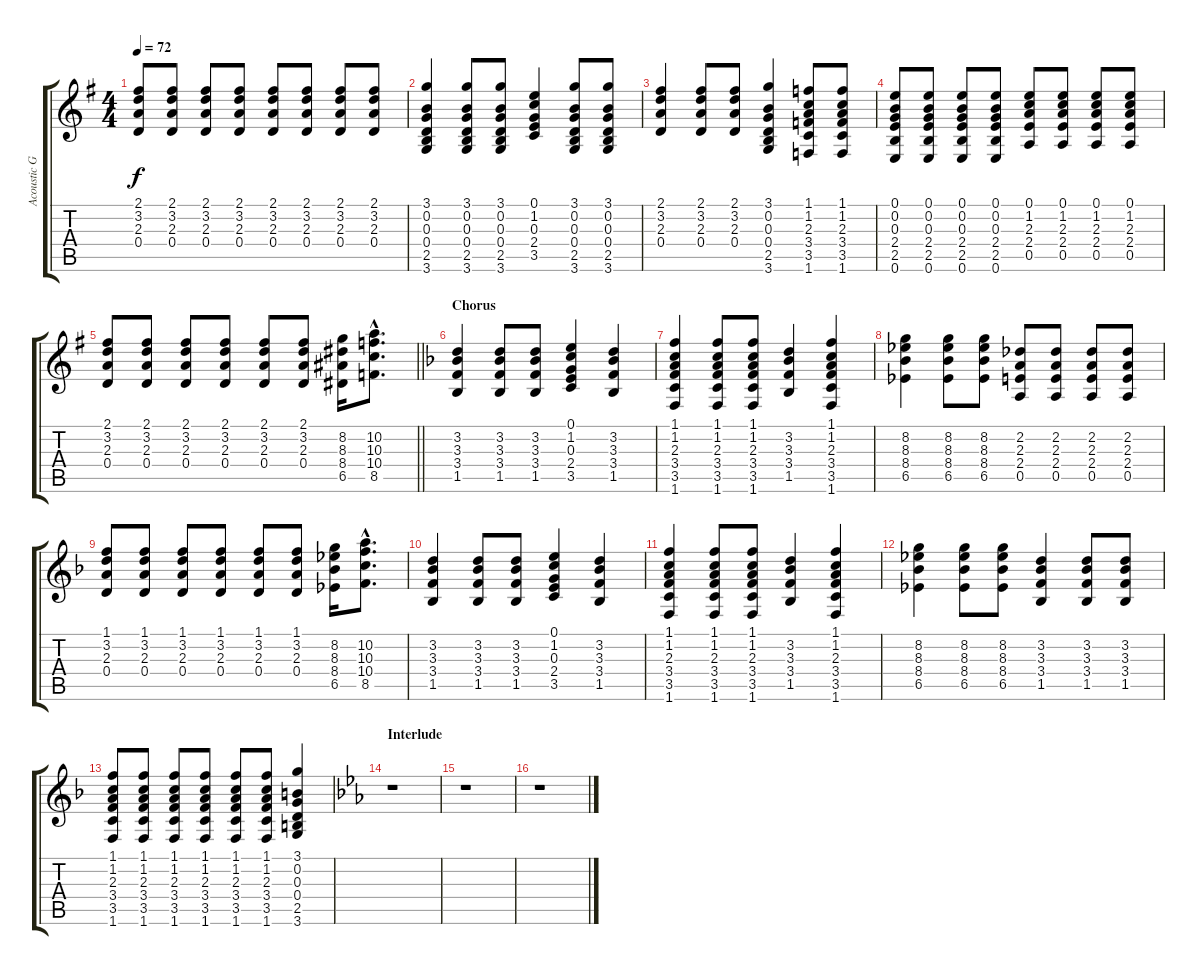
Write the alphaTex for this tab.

\track ("Acoustic Guitar" "Acoustic G") {instrument acousticguitarnylon}
\staff {score tabs}
\tuning (E4 B3 G3 D3 A2 E2) {hide}
\ts (4 4)
\tempo 72
\clef g2
\ks g
(2.1 3.2 2.3 0.4).8{dy f} (2.1 3.2 2.3 0.4).8 (2.1 3.2 2.3 0.4).8 (2.1 3.2 2.3 0.4).8 (2.1 3.2 2.3 0.4).8 (2.1 3.2 2.3 0.4).8 (2.1 3.2 2.3 0.4).8 (2.1 3.2 2.3 0.4).8 |
(3.1 0.2 0.3 0.4 2.5 3.6).4 (3.1 0.2 0.3 0.4 2.5 3.6).8 (3.1 0.2 0.3 0.4 2.5 3.6).8 (0.1 1.2 0.3 2.4 3.5).4 (3.1 0.2 0.3 0.4 2.5 3.6).8 (3.1 0.2 0.3 0.4 2.5 3.6).8 |
(2.1 3.2 2.3 0.4).4 (2.1 3.2 2.3 0.4).8 (2.1 3.2 2.3 0.4).8 (3.1 0.2 0.3 0.4 2.5 3.6).4 (1.1 1.2 2.3 3.4 3.5 1.6).8 (1.1 1.2 2.3 3.4 3.5 1.6).8 |
(0.1 0.2 0.3 2.4 2.5 0.6).8 (0.1 0.2 0.3 2.4 2.5 0.6).8 (0.1 0.2 0.3 2.4 2.5 0.6).8 (0.1 0.2 0.3 2.4 2.5 0.6).8 (0.1 1.2 2.3 2.4 0.5).8 (0.1 1.2 2.3 2.4 0.5).8 (0.1 1.2 2.3 2.4 0.5).8 (0.1 1.2 2.3 2.4 0.5).8 |
\barLineRight lightlight
(2.1 3.2 2.3 0.4).8 (2.1 3.2 2.3 0.4).8 (2.1 3.2 2.3 0.4).8 (2.1 3.2 2.3 0.4).8 (2.1 3.2 2.3 0.4).8 (2.1 3.2 2.3 0.4).8 (8.2 8.3 8.4 6.5).16 (10.2{hac} 10.3{hac} 10.4{hac} 8.5{hac}).8{d} |
\section ("" "Chorus")
\ks f
(3.2 3.3 3.4 1.5).4 (3.2 3.3 3.4 1.5).8 (3.2 3.3 3.4 1.5).8 (0.1 1.2 0.3 2.4 3.5).4 (3.2 3.3 3.4 1.5).4 |
(1.1 1.2 2.3 3.4 3.5 1.6).4 (1.1 1.2 2.3 3.4 3.5 1.6).8 (1.1 1.2 2.3 3.4 3.5 1.6).8 (3.2 3.3 3.4 1.5).4 (1.1 1.2 2.3 3.4 3.5 1.6).4 |
(8.2 8.3 8.4 6.5).4 (8.2 8.3 8.4 6.5).8 (8.2 8.3 8.4 6.5).8 (2.2 2.3 2.4 0.5).8 (2.2 2.3 2.4 0.5).8 (2.2 2.3 2.4 0.5).8 (2.2 2.3 2.4 0.5).8 |
(1.1 3.2 2.3 0.4).8 (1.1 3.2 2.3 0.4).8 (1.1 3.2 2.3 0.4).8 (1.1 3.2 2.3 0.4).8 (1.1 3.2 2.3 0.4).8 (1.1 3.2 2.3 0.4).8 (8.2 8.3 8.4 6.5).16 (10.2{hac} 10.3{hac} 10.4{hac} 8.5{hac}).8{d} |
(3.2 3.3 3.4 1.5).4 (3.2 3.3 3.4 1.5).8 (3.2 3.3 3.4 1.5).8 (0.1 1.2 0.3 2.4 3.5).4 (3.2 3.3 3.4 1.5).4 |
(1.1 1.2 2.3 3.4 3.5 1.6).4 (1.1 1.2 2.3 3.4 3.5 1.6).8 (1.1 1.2 2.3 3.4 3.5 1.6).8 (3.2 3.3 3.4 1.5).4 (1.1 1.2 2.3 3.4 3.5 1.6).4 |
(8.2 8.3 8.4 6.5).4 (8.2 8.3 8.4 6.5).8 (8.2 8.3 8.4 6.5).8 (3.2 3.3 3.4 1.5).4 (3.2 3.3 3.4 1.5).8 (3.2 3.3 3.4 1.5).8 |
(1.1 1.2 2.3 3.4 3.5 1.6).8 (1.1 1.2 2.3 3.4 3.5 1.6).8 (1.1 1.2 2.3 3.4 3.5 1.6).8 (1.1 1.2 2.3 3.4 3.5 1.6).8 (1.1 1.2 2.3 3.4 3.5 1.6).8 (1.1 1.2 2.3 3.4 3.5 1.6).8 (3.1 0.2 0.3 0.4 2.5 3.6).4 |
\section ("" "Interlude")
\ks eb
r.1 |
r.1 |
r.1
